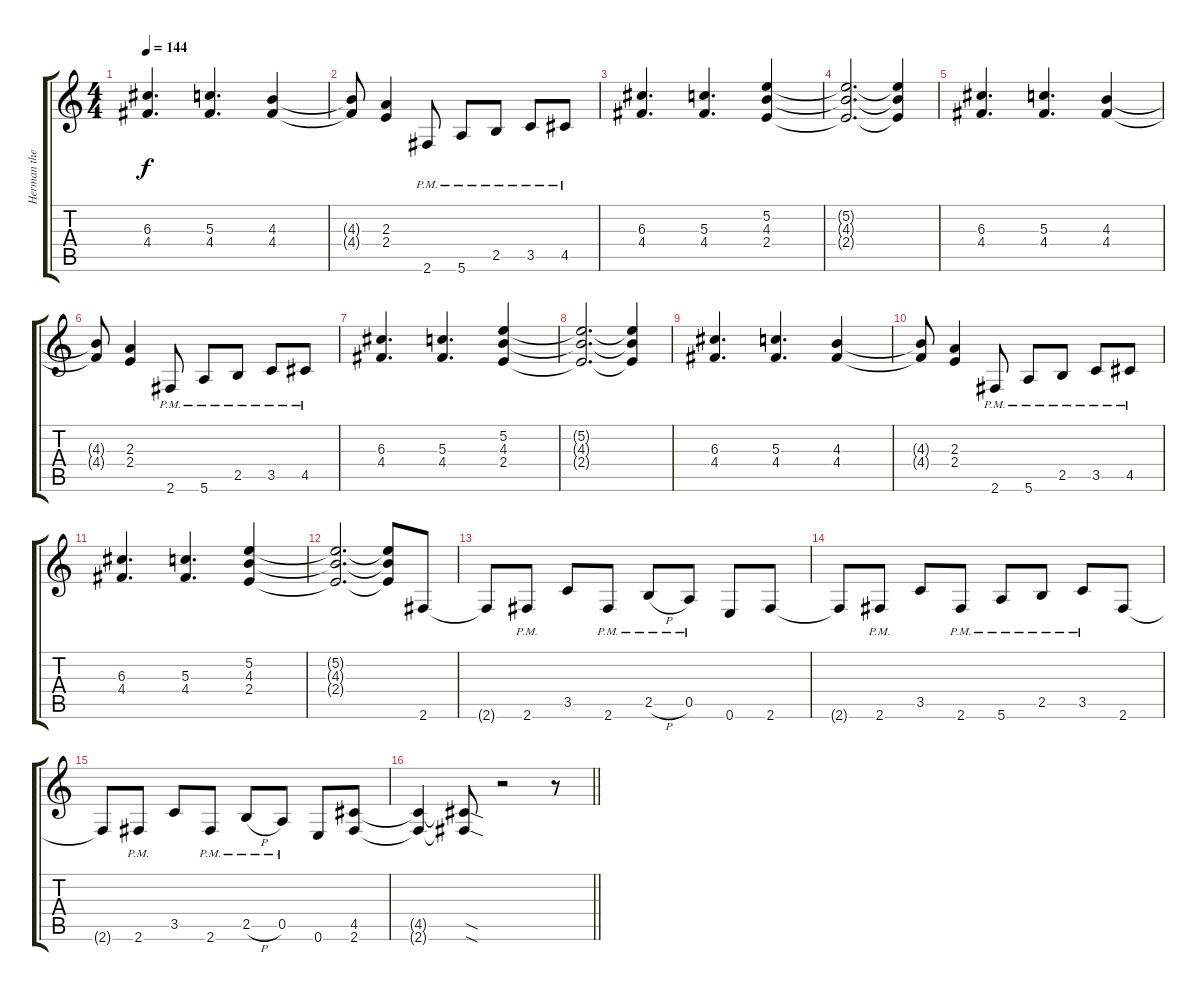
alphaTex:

\track ("Herman the German" "Herman the") {instrument distortionguitar}
\staff {score tabs}
\tuning (E4 B3 G3 D3 A2 E2) {hide}
\ts (4 4)
\tempo 144
\clef g2
\ks c
(6.3 4.4).4{d dy f} (5.3 4.4).4{d} (4.3 4.4).4 |
(4.3{t} 4.4{t}).8 (2.3 2.4).4 2.6{pm}.8 5.6{pm}.8 2.5{pm}.8 3.5{pm}.8 4.5{pm}.8 |
(6.3 4.4).4{d} (5.3 4.4).4{d} (5.2 4.3 2.4).4 |
(5.2{t} 4.3{t} 2.4{t}).2{d} (5.2{t} 4.3{t} 2.4{t}).4 |
(6.3 4.4).4{d} (5.3 4.4).4{d} (4.3 4.4).4 |
(4.3{t} 4.4{t}).8 (2.3 2.4).4 2.6{pm}.8 5.6{pm}.8 2.5{pm}.8 3.5{pm}.8 4.5{pm}.8 |
(6.3 4.4).4{d} (5.3 4.4).4{d} (5.2 4.3 2.4).4 |
(5.2{t} 4.3{t} 2.4{t}).2{d} (5.2{t} 4.3{t} 2.4{t}).4 |
(6.3 4.4).4{d} (5.3 4.4).4{d} (4.3 4.4).4 |
(4.3{t} 4.4{t}).8 (2.3 2.4).4 2.6{pm}.8 5.6{pm}.8 2.5{pm}.8 3.5{pm}.8 4.5{pm}.8 |
(6.3 4.4).4{d} (5.3 4.4).4{d} (5.2 4.3 2.4).4 |
(5.2{t} 4.3{t} 2.4{t}).2{d} (5.2{t} 4.3{t} 2.4{t}).8 2.6.8 |
2.6{t}.8 2.6{pm}.8 3.5.8 2.6{pm}.8 2.5{h pm}.8 0.5{pm}.8 0.6.8 2.6.8 |
2.6{t}.8 2.6{pm}.8 3.5.8 2.6{pm}.8 5.6{pm}.8 2.5{pm}.8 3.5{pm}.8 2.6.8 |
2.6{t}.8 2.6{pm}.8 3.5.8 2.6{pm}.8 2.5{h pm}.8 0.5{pm}.8 0.6.8 (4.5 2.6).8 |
\barLineRight lightlight
(4.5{t} 2.6{t}).4 (4.5{sod t} 2.6{sod t}).8 r.2 r.8
